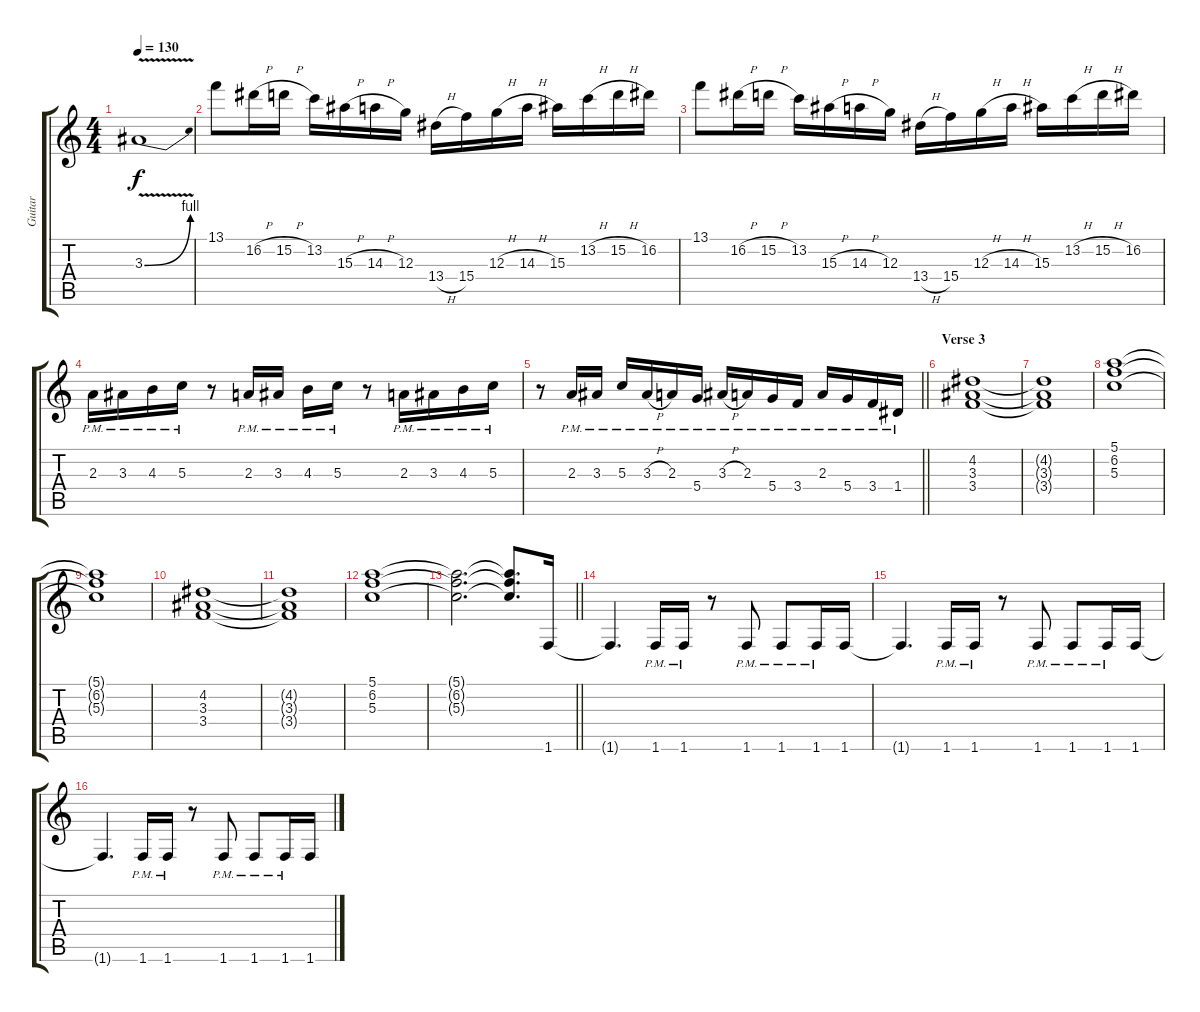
\track ("Guitar" "Guitar") {instrument distortionguitar}
\staff {score tabs}
\tuning (E4 B3 G3 D3 A2 E2) {hide}
\ts (4 4)
\tempo 130
\clef g2
\ks c
3.3{be (bend 0 0 60 4) v}.1{dy f} |
13.1.8 16.2{h}.16 15.2{h}.16 13.2.16 15.3{h}.16 14.3{h}.16 12.3.16 13.4{h}.16 15.4.16 12.3{h}.16 14.3{h}.16 15.3.16 13.2{h}.16 15.2{h}.16 16.2.16 |
13.1.8 16.2{h}.16 15.2{h}.16 13.2.16 15.3{h}.16 14.3{h}.16 12.3.16 13.4{h}.16 15.4.16 12.3{h}.16 14.3{h}.16 15.3.16 13.2{h}.16 15.2{h}.16 16.2.16 |
2.3{pm}.16 3.3{pm}.16 4.3{pm}.16 5.3{pm}.16 r.8 2.3{pm}.16 3.3{pm}.16 4.3{pm}.16 5.3{pm}.16 r.8 2.3{pm}.16 3.3{pm}.16 4.3{pm}.16 5.3{pm}.16 |
\barLineRight lightlight
r.8 2.3{pm}.16 3.3{pm}.16 5.3{pm}.16 3.3{h pm}.16 2.3{pm}.16 5.4{pm}.16 3.3{h pm}.16 2.3{pm}.16 5.4{pm}.16 3.4{pm}.16 2.3{pm}.16 5.4{pm}.16 3.4{pm}.16 1.4{pm}.16 |
\section ("" "Verse 3")
(4.2 3.3 3.4).1 |
(4.2{t} 3.3{t} 3.4{t}).1 |
(5.1 6.2 5.3).1 |
(5.1{t} 6.2{t} 5.3{t}).1 |
(4.2 3.3 3.4).1 |
(4.2{t} 3.3{t} 3.4{t}).1 |
(5.1 6.2 5.3).1 |
\barLineRight lightlight
(5.1{t} 6.2{t} 5.3{t}).2{d} (5.1{t} 6.2{t} 5.3{t}).8{d} 1.6.16 |
1.6{t}.4{d} 1.6{pm}.16 1.6{pm}.16 r.8 1.6{pm}.8 1.6{pm}.8 1.6{pm}.16 1.6.16 |
1.6{t}.4{d} 1.6{pm}.16 1.6{pm}.16 r.8 1.6{pm}.8 1.6{pm}.8 1.6{pm}.16 1.6.16 |
1.6{t}.4{d} 1.6{pm}.16 1.6{pm}.16 r.8 1.6{pm}.8 1.6{pm}.8 1.6{pm}.16 1.6.16
